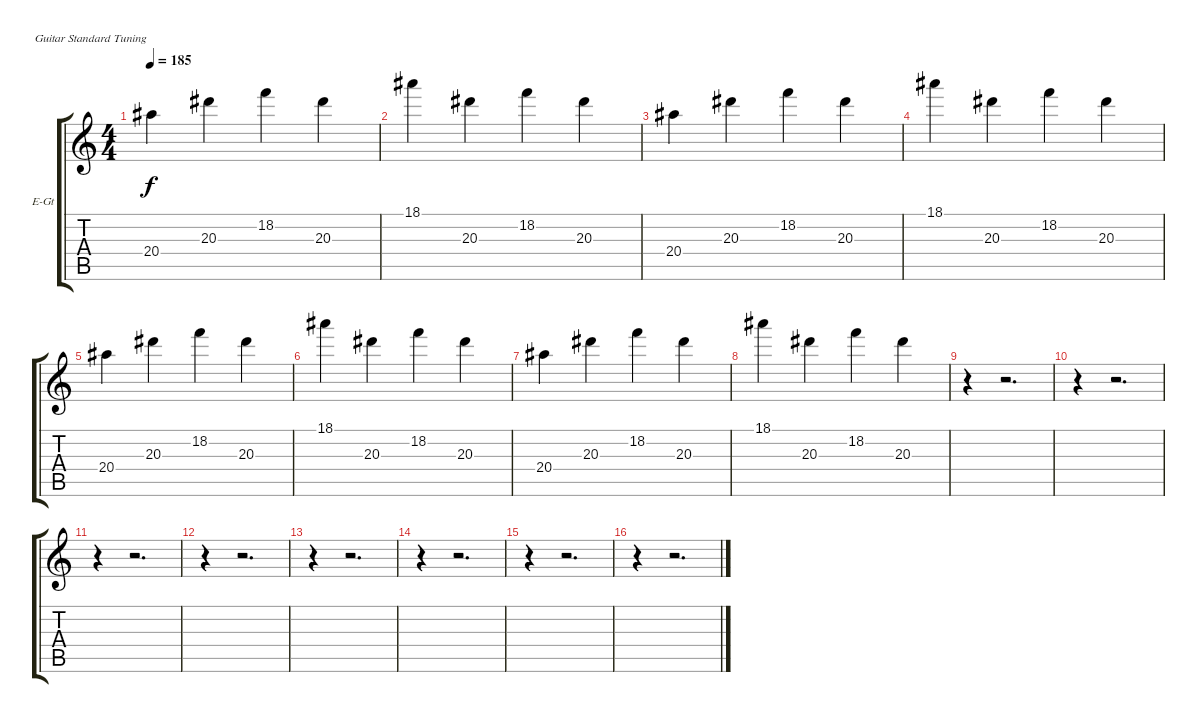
\defaultSystemsLayout 4
\bracketExtendMode groupsimilarinstruments
\firstSystemTrackNameOrientation horizontal
\otherSystemsTrackNameOrientation horizontal
\track ("Jeff Stinco " "E-Gt") {instrument electricguitarclean}
\staff {score tabs}
\tuning (E4 B3 G3 D3 A2 E2)
\ts (4 4)
\tempo 185
\clef g2
\ks c
20.4.4{dy f} 20.3.4 18.2.4 20.3.4 |
18.1.4 20.3.4 18.2.4 20.3.4 |
20.4.4 20.3.4 18.2.4 20.3.4 |
18.1.4 20.3.4 18.2.4 20.3.4 |
20.4.4 20.3.4 18.2.4 20.3.4 |
18.1.4 20.3.4 18.2.4 20.3.4 |
20.4.4 20.3.4 18.2.4 20.3.4 |
18.1.4 20.3.4 18.2.4 20.3.4 |
r.4 r.2{d} |
r.4 r.2{d} |
r.4 r.2{d} |
r.4 r.2{d} |
r.4 r.2{d} |
r.4 r.2{d} |
r.4 r.2{d} |
r.4 r.2{d}
